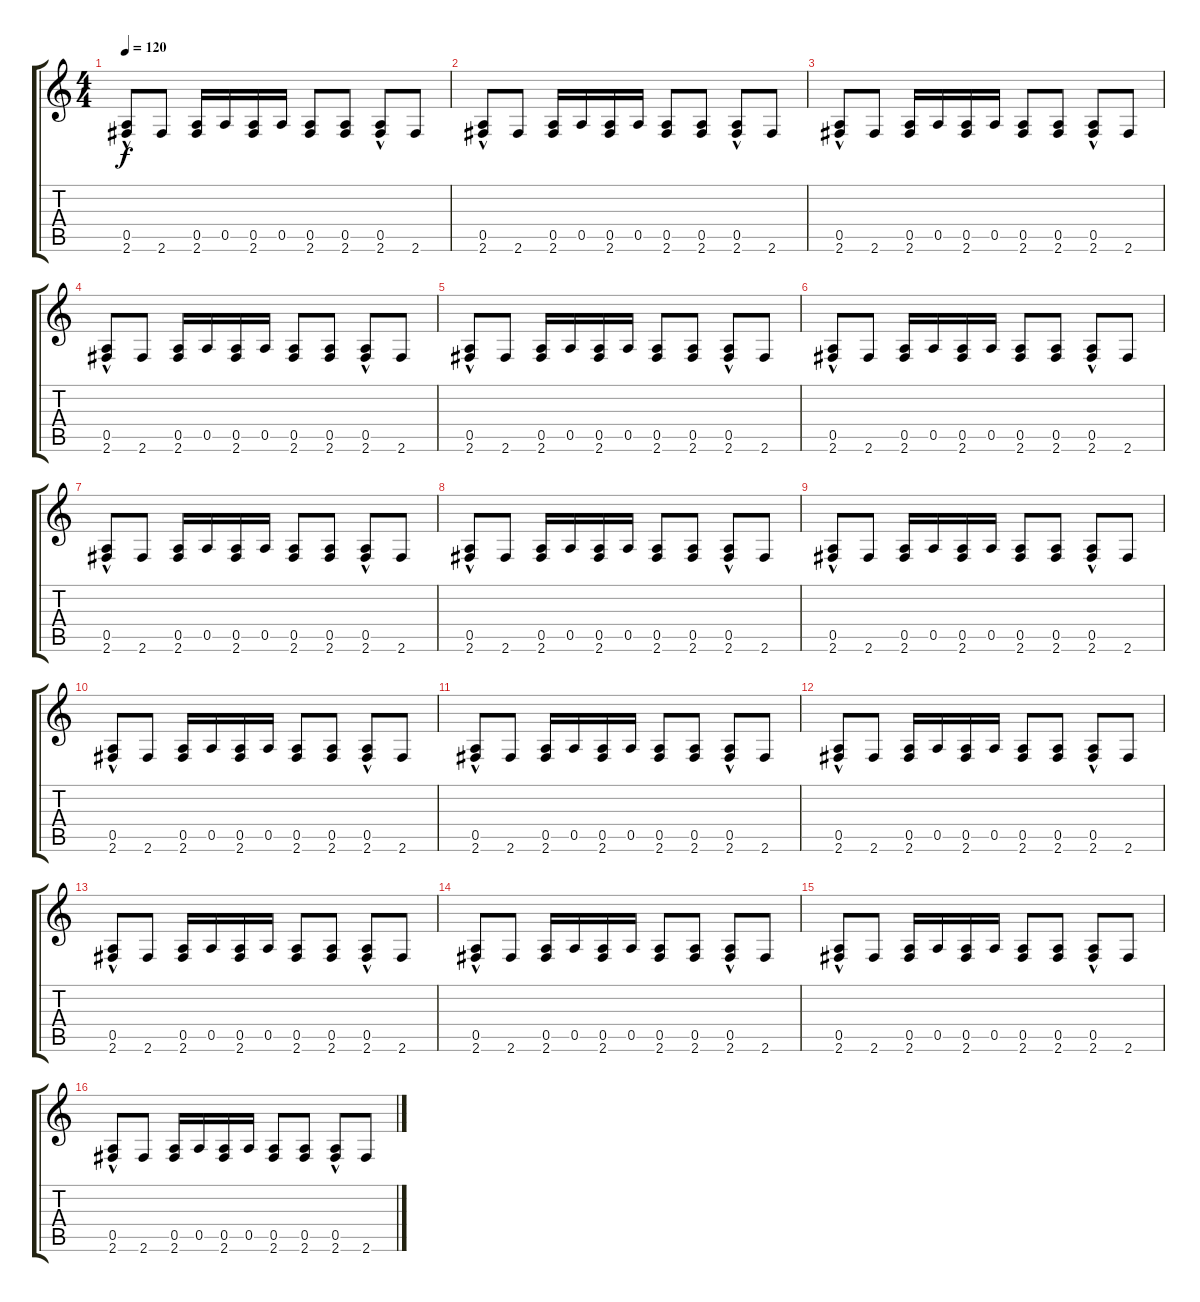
\track "" {instrument acousticguitarnylon}
\staff {score tabs}
\tuning (E4 B3 G3 D3 A2 E2) {hide}
\ts (4 4)
\tempo 120
\clef g2
\ks c
(0.5{hac} 2.6).8{dy f} 2.6.8 (0.5 2.6).16 0.5.16 (0.5 2.6).16 0.5.16 (0.5 2.6).8 (0.5 2.6).8 (0.5{hac} 2.6).8 2.6.8 |
(0.5{hac} 2.6).8 2.6.8 (0.5 2.6).16 0.5.16 (0.5 2.6).16 0.5.16 (0.5 2.6).8 (0.5 2.6).8 (0.5{hac} 2.6).8 2.6.8 |
(0.5{hac} 2.6).8 2.6.8 (0.5 2.6).16 0.5.16 (0.5 2.6).16 0.5.16 (0.5 2.6).8 (0.5 2.6).8 (0.5{hac} 2.6).8 2.6.8 |
(0.5{hac} 2.6).8 2.6.8 (0.5 2.6).16 0.5.16 (0.5 2.6).16 0.5.16 (0.5 2.6).8 (0.5 2.6).8 (0.5{hac} 2.6).8 2.6.8 |
(0.5{hac} 2.6).8 2.6.8 (0.5 2.6).16 0.5.16 (0.5 2.6).16 0.5.16 (0.5 2.6).8 (0.5 2.6).8 (0.5{hac} 2.6).8 2.6.8 |
(0.5{hac} 2.6).8 2.6.8 (0.5 2.6).16 0.5.16 (0.5 2.6).16 0.5.16 (0.5 2.6).8 (0.5 2.6).8 (0.5{hac} 2.6).8 2.6.8 |
(0.5{hac} 2.6).8 2.6.8 (0.5 2.6).16 0.5.16 (0.5 2.6).16 0.5.16 (0.5 2.6).8 (0.5 2.6).8 (0.5{hac} 2.6).8 2.6.8 |
(0.5{hac} 2.6).8 2.6.8 (0.5 2.6).16 0.5.16 (0.5 2.6).16 0.5.16 (0.5 2.6).8 (0.5 2.6).8 (0.5{hac} 2.6).8 2.6.8 |
(0.5{hac} 2.6).8 2.6.8 (0.5 2.6).16 0.5.16 (0.5 2.6).16 0.5.16 (0.5 2.6).8 (0.5 2.6).8 (0.5{hac} 2.6).8 2.6.8 |
(0.5{hac} 2.6).8 2.6.8 (0.5 2.6).16 0.5.16 (0.5 2.6).16 0.5.16 (0.5 2.6).8 (0.5 2.6).8 (0.5{hac} 2.6).8 2.6.8 |
(0.5{hac} 2.6).8 2.6.8 (0.5 2.6).16 0.5.16 (0.5 2.6).16 0.5.16 (0.5 2.6).8 (0.5 2.6).8 (0.5{hac} 2.6).8 2.6.8 |
(0.5{hac} 2.6).8 2.6.8 (0.5 2.6).16 0.5.16 (0.5 2.6).16 0.5.16 (0.5 2.6).8 (0.5 2.6).8 (0.5{hac} 2.6).8 2.6.8 |
(0.5{hac} 2.6).8 2.6.8 (0.5 2.6).16 0.5.16 (0.5 2.6).16 0.5.16 (0.5 2.6).8 (0.5 2.6).8 (0.5{hac} 2.6).8 2.6.8 |
(0.5{hac} 2.6).8 2.6.8 (0.5 2.6).16 0.5.16 (0.5 2.6).16 0.5.16 (0.5 2.6).8 (0.5 2.6).8 (0.5{hac} 2.6).8 2.6.8 |
(0.5{hac} 2.6).8 2.6.8 (0.5 2.6).16 0.5.16 (0.5 2.6).16 0.5.16 (0.5 2.6).8 (0.5 2.6).8 (0.5{hac} 2.6).8 2.6.8 |
(0.5{hac} 2.6).8 2.6.8 (0.5 2.6).16 0.5.16 (0.5 2.6).16 0.5.16 (0.5 2.6).8 (0.5 2.6).8 (0.5{hac} 2.6).8 2.6.8
